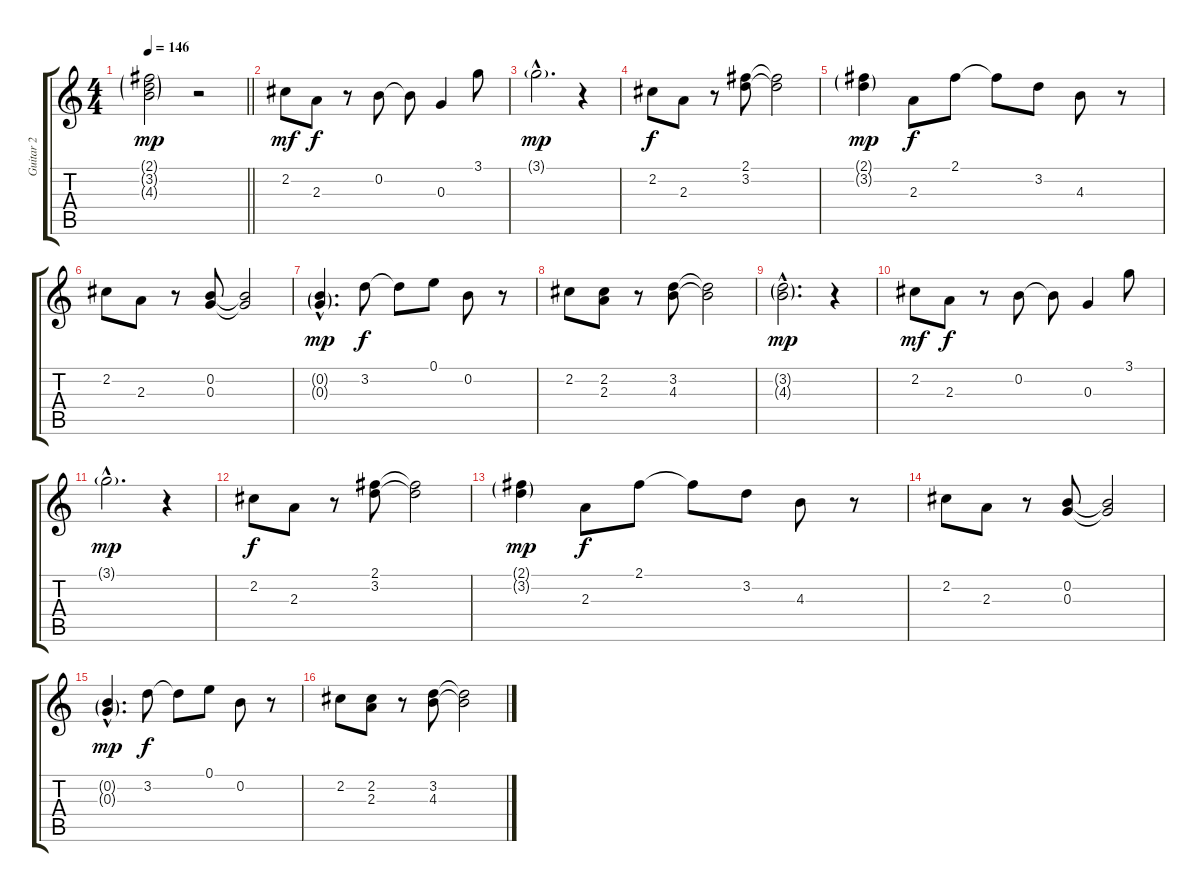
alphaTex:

\track ("Guitar 2" "Guitar 2") {instrument electricguitarclean}
\staff {score tabs}
\tuning (E4 B3 G3 D3 A2 E2) {hide}
\ts (4 4)
\tempo 146
\clef g2
\barLineRight lightlight
\ks c
(2.1{g} 3.2{g} 4.3{g}).2{dy mp} r.2 |
2.2.8{dy mf} 2.3.8{dy f} r.8 0.2.8 0.2{t}.8 0.3.4 3.1.8 |
3.1{g hac}.2{d dy mp} r.4 |
2.2.8{dy f} 2.3.8 r.8 (2.1 3.2).8 (2.1{t} 3.2{t}).2 |
(2.1{g} 3.2{g}).4{dy mp} 2.3.8{dy f} 2.1.8 2.1{t}.8 3.2.8 4.3.8 r.8 |
2.2.8 2.3.8 r.8 (0.2 0.3).8 (0.2{t} 0.3{t}).2 |
(0.2{g hac} 0.3{g hac}).4{d dy mp} 3.2.8{dy f} 3.2{t}.8 0.1.8 0.2.8 r.8 |
2.2.8 (2.2 2.3).8 r.8 (3.2 4.3).8 (3.2{t} 4.3{t}).2 |
(3.2{g hac} 4.3{g hac}).2{d dy mp} r.4 |
2.2.8{dy mf} 2.3.8{dy f} r.8 0.2.8 0.2{t}.8 0.3.4 3.1.8 |
3.1{g hac}.2{d dy mp} r.4 |
2.2.8{dy f} 2.3.8 r.8 (2.1 3.2).8 (2.1{t} 3.2{t}).2 |
(2.1{g} 3.2{g}).4{dy mp} 2.3.8{dy f} 2.1.8 2.1{t}.8 3.2.8 4.3.8 r.8 |
2.2.8 2.3.8 r.8 (0.2 0.3).8 (0.2{t} 0.3{t}).2 |
(0.2{g hac} 0.3{g hac}).4{d dy mp} 3.2.8{dy f} 3.2{t}.8 0.1.8 0.2.8 r.8 |
2.2.8 (2.2 2.3).8 r.8 (3.2 4.3).8 (3.2{t} 4.3{t}).2
